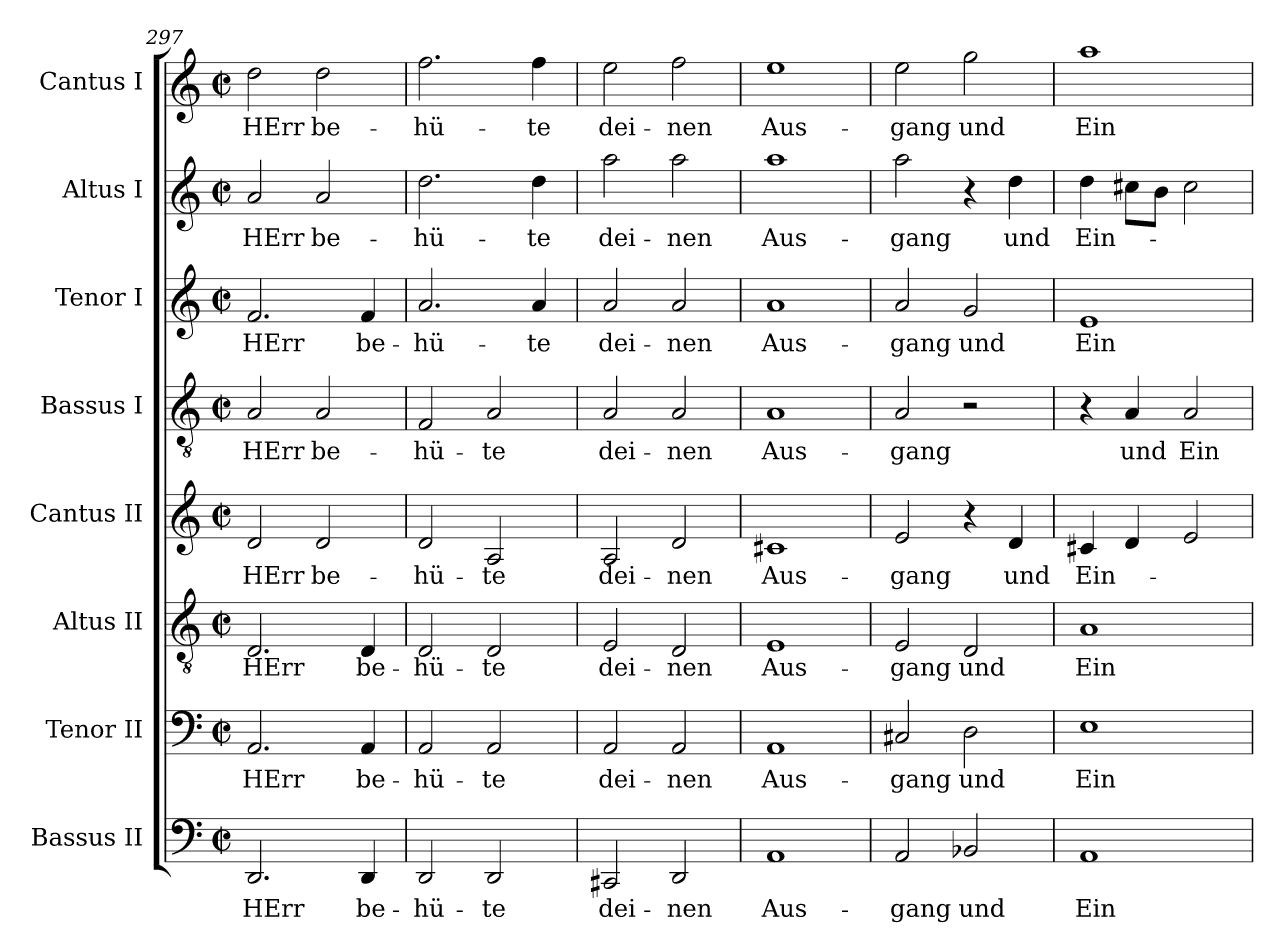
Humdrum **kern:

**kern	**text	**kern	**text	**kern	**text	**kern	**text	**kern	**text	**kern	**text	**kern	**text	**kern	**text
*part8	*part8	*part7	*part7	*part6	*part6	*part5	*part5	*part4	*part4	*part3	*part3	*part2	*part2	*part1	*part1
*staff8	*staff8	*staff7	*staff7	*staff6	*staff6	*staff5	*staff5	*staff4	*staff4	*staff3	*staff3	*staff2	*staff2	*staff1	*staff1
*I"Bassus II	*	*I"Tenor II	*	*I"Altus II	*	*I"Cantus II	*	*I"Bassus I	*	*I"Tenor I	*	*I"Altus I	*	*I"Cantus I	*
*I'B2	*	*I'T2	*	*I'A2	*	*I'C2	*	*I'B1	*	*I'T1	*	*I'A1	*	*I'C1	*
*clefF4	*	*clefF4	*	*clefGv2	*	*clefG2	*	*clefGv2	*	*clefG2	*	*clefG2	*	*clefG2	*
*k[]	*	*k[]	*	*k[]	*	*k[]	*	*k[]	*	*k[]	*	*k[]	*	*k[]	*
*C:	*	*C:	*	*C:	*	*C:	*	*C:	*	*C:	*	*C:	*	*C:	*
*M2/2	*	*M2/2	*	*M2/2	*	*M2/2	*	*M2/2	*	*M2/2	*	*M2/2	*	*M2/2	*
*met(c|)	*	*met(c|)	*	*met(c|)	*	*met(c|)	*	*met(c|)	*	*met(c|)	*	*met(c|)	*	*met(c|)	*
=297	=297	=297	=297	=297	=297	=297	=297	=297	=297	=297	=297	=297	=297	=297	=297
!	!LO:LY:b	!	!	!	!	!	!	!	!	!	!	!	!	!	!
!	!	!	!LO:LY:b	!	!	!	!	!	!	!	!	!	!	!	!
!	!	!	!	!	!LO:LY:b	!	!	!	!	!	!	!	!	!	!
!	!	!	!	!	!	!	!LO:LY:b	!	!	!	!	!	!	!	!
!	!	!	!	!	!	!	!	!	!LO:LY:b	!	!	!	!	!	!
!	!	!	!	!	!	!	!	!	!	!	!LO:LY:b	!	!	!	!
!	!	!	!	!	!	!	!	!	!	!	!	!	!LO:LY:b	!	!
!	!	!	!	!	!	!	!	!	!	!	!	!	!	!	!LO:LY:b
2.DD/	HErr	2.AA/	HErr	2.D/	HErr	2d/	HErr	2A/	HErr	2.f/	HErr	2a/	HErr	2dd\	HErr
!	!	!	!	!	!	!	!LO:LY:b	!	!	!	!	!	!	!	!
!	!	!	!	!	!	!	!	!	!LO:LY:b	!	!	!	!	!	!
!	!	!	!	!	!	!	!	!	!	!	!	!	!LO:LY:b	!	!
!	!	!	!	!	!	!	!	!	!	!	!	!	!	!	!LO:LY:b
.	.	.	.	.	.	2d/	be-	2A/	be-	.	.	2a/	be-	2dd\	be-
!	!LO:LY:b	!	!	!	!	!	!	!	!	!	!	!	!	!	!
!	!	!	!LO:LY:b	!	!	!	!	!	!	!	!	!	!	!	!
!	!	!	!	!	!LO:LY:b	!	!	!	!	!	!	!	!	!	!
!	!	!	!	!	!	!	!	!	!	!	!LO:LY:b	!	!	!	!
4DD/	be-	4AA/	be-	4D/	be-	.	.	.	.	4f/	be-	.	.	.	.
=298	=298	=298	=298	=298	=298	=298	=298	=298	=298	=298	=298	=298	=298	=298	=298
!	!LO:LY:b	!	!	!	!	!	!	!	!	!	!	!	!	!	!
!	!	!	!LO:LY:b	!	!	!	!	!	!	!	!	!	!	!	!
!	!	!	!	!	!LO:LY:b	!	!	!	!	!	!	!	!	!	!
!	!	!	!	!	!	!	!LO:LY:b	!	!	!	!	!	!	!	!
!	!	!	!	!	!	!	!	!	!LO:LY:b	!	!	!	!	!	!
!	!	!	!	!	!	!	!	!	!	!	!LO:LY:b	!	!	!	!
!	!	!	!	!	!	!	!	!	!	!	!	!	!LO:LY:b	!	!
!	!	!	!	!	!	!	!	!	!	!	!	!	!	!	!LO:LY:b
2DD/	-hü-	2AA/	-hü-	2D/	-hü-	2d/	-hü-	2F/	-hü-	2.a/	-hü-	2.dd\	-hü-	2.ff\	-hü-
!	!LO:LY:b	!	!	!	!	!	!	!	!	!	!	!	!	!	!
!	!	!	!LO:LY:b	!	!	!	!	!	!	!	!	!	!	!	!
!	!	!	!	!	!LO:LY:b	!	!	!	!	!	!	!	!	!	!
!	!	!	!	!	!	!	!LO:LY:b	!	!	!	!	!	!	!	!
!	!	!	!	!	!	!	!	!	!LO:LY:b	!	!	!	!	!	!
2DD/	-te	2AA/	-te	2D/	-te	2A/	-te	2A/	-te	.	.	.	.	.	.
!	!	!	!	!	!	!	!	!	!	!	!LO:LY:b	!	!	!	!
!	!	!	!	!	!	!	!	!	!	!	!	!	!LO:LY:b	!	!
!	!	!	!	!	!	!	!	!	!	!	!	!	!	!	!LO:LY:b
.	.	.	.	.	.	.	.	.	.	4a/	-te	4dd\	-te	4ff\	-te
=299	=299	=299	=299	=299	=299	=299	=299	=299	=299	=299	=299	=299	=299	=299	=299
!	!LO:LY:b	!	!	!	!	!	!	!	!	!	!	!	!	!	!
!	!	!	!LO:LY:b	!	!	!	!	!	!	!	!	!	!	!	!
!	!	!	!	!	!LO:LY:b	!	!	!	!	!	!	!	!	!	!
!	!	!	!	!	!	!	!LO:LY:b	!	!	!	!	!	!	!	!
!	!	!	!	!	!	!	!	!	!LO:LY:b	!	!	!	!	!	!
!	!	!	!	!	!	!	!	!	!	!	!LO:LY:b	!	!	!	!
!	!	!	!	!	!	!	!	!	!	!	!	!	!LO:LY:b	!	!
!	!	!	!	!	!	!	!	!	!	!	!	!	!	!	!LO:LY:b
2CC#X/	dei-	2AA/	dei-	2E/	dei-	2A/	dei-	2A/	dei-	2a/	dei-	2aa\	dei-	2ee\	dei-
!	!LO:LY:b	!	!	!	!	!	!	!	!	!	!	!	!	!	!
!	!	!	!LO:LY:b	!	!	!	!	!	!	!	!	!	!	!	!
!	!	!	!	!	!LO:LY:b	!	!	!	!	!	!	!	!	!	!
!	!	!	!	!	!	!	!LO:LY:b	!	!	!	!	!	!	!	!
!	!	!	!	!	!	!	!	!	!LO:LY:b	!	!	!	!	!	!
!	!	!	!	!	!	!	!	!	!	!	!LO:LY:b	!	!	!	!
!	!	!	!	!	!	!	!	!	!	!	!	!	!LO:LY:b	!	!
!	!	!	!	!	!	!	!	!	!	!	!	!	!	!	!LO:LY:b
2DD/	-nen	2AA/	-nen	2D/	-nen	2d/	-nen	2A/	-nen	2a/	-nen	2aa\	-nen	2ff\	-nen
=300	=300	=300	=300	=300	=300	=300	=300	=300	=300	=300	=300	=300	=300	=300	=300
!	!LO:LY:b	!	!	!	!	!	!	!	!	!	!	!	!	!	!
!	!	!	!LO:LY:b	!	!	!	!	!	!	!	!	!	!	!	!
!	!	!	!	!	!LO:LY:b	!	!	!	!	!	!	!	!	!	!
!	!	!	!	!	!	!	!LO:LY:b	!	!	!	!	!	!	!	!
!	!	!	!	!	!	!	!	!	!LO:LY:b	!	!	!	!	!	!
!	!	!	!	!	!	!	!	!	!	!	!LO:LY:b	!	!	!	!
!	!	!	!	!	!	!	!	!	!	!	!	!	!LO:LY:b	!	!
!	!	!	!	!	!	!	!	!	!	!	!	!	!	!	!LO:LY:b
1AA	Aus-	1AA	Aus-	1E	Aus-	1c#X	Aus-	1A	Aus-	1a	Aus-	1aa	Aus-	1ee	Aus-
=301	=301	=301	=301	=301	=301	=301	=301	=301	=301	=301	=301	=301	=301	=301	=301
!	!LO:LY:b	!	!	!	!	!	!	!	!	!	!	!	!	!	!
!	!	!	!LO:LY:b	!	!	!	!	!	!	!	!	!	!	!	!
!	!	!	!	!	!LO:LY:b	!	!	!	!	!	!	!	!	!	!
!	!	!	!	!	!	!	!LO:LY:b	!	!	!	!	!	!	!	!
!	!	!	!	!	!	!	!	!	!LO:LY:b	!	!	!	!	!	!
!	!	!	!	!	!	!	!	!	!	!	!LO:LY:b	!	!	!	!
!	!	!	!	!	!	!	!	!	!	!	!	!	!LO:LY:b	!	!
!	!	!	!	!	!	!	!	!	!	!	!	!	!	!	!LO:LY:b
2AA/	-gang	2C#X/	-gang	2E/	-gang	2e/	-gang	2A/	-gang	2a/	-gang	2aa\	-gang	2ee\	-gang
!	!LO:LY:b	!	!	!	!	!	!	!	!	!	!	!	!	!	!
!	!	!	!LO:LY:b	!	!	!	!	!	!	!	!	!	!	!	!
!	!	!	!	!	!LO:LY:b	!	!	!	!	!	!	!	!	!	!
!	!	!	!	!	!	!	!	!	!	!	!LO:LY:b	!	!	!	!
!	!	!	!	!	!	!	!	!	!	!	!	!	!	!	!LO:LY:b
2BB-X/	und	2D\	und	2D/	und	4r	.	2r	.	2g/	und	4r	.	2gg\	und
!	!	!	!	!	!	!	!LO:LY:b	!	!	!	!	!	!	!	!
!	!	!	!	!	!	!	!	!	!	!	!	!	!LO:LY:b	!	!
.	.	.	.	.	.	4d/	und	.	.	.	.	4dd\	und	.	.
=302	=302	=302	=302	=302	=302	=302	=302	=302	=302	=302	=302	=302	=302	=302	=302
!	!LO:LY:b	!	!	!	!	!	!	!	!	!	!	!	!	!	!
!	!	!	!LO:LY:b	!	!	!	!	!	!	!	!	!	!	!	!
!	!	!	!	!	!LO:LY:b	!	!	!	!	!	!	!	!	!	!
!	!	!	!	!	!	!	!LO:LY:b	!	!	!	!	!	!	!	!
!	!	!	!	!	!	!	!	!	!	!	!LO:LY:b	!	!	!	!
!	!	!	!	!	!	!	!	!	!	!	!	!	!LO:LY:b	!	!
!	!	!	!	!	!	!	!	!	!	!	!	!	!	!	!LO:LY:b
1AA	Ein-	1E	Ein-	1A	Ein-	4c#X/	Ein-	4r	.	1e	Ein-	4dd\	Ein-	1aa	Ein-
!	!	!	!	!	!	!	!	!	!LO:LY:b	!	!	!	!	!	!
.	.	.	.	.	.	4d/	.	4A/	und	.	.	8cc#X\L	.	.	.
.	.	.	.	.	.	.	.	.	.	.	.	8b\J	.	.	.
!	!	!	!	!	!	!	!	!	!LO:LY:b	!	!	!	!	!	!
.	.	.	.	.	.	2e/	.	2A/	Ein-	.	.	2cc#\	.	.	.
=	=	=	=	=	=	=	=	=	=	=	=	=	=	=	=
*-	*-	*-	*-	*-	*-	*-	*-	*-	*-	*-	*-	*-	*-	*-	*-
